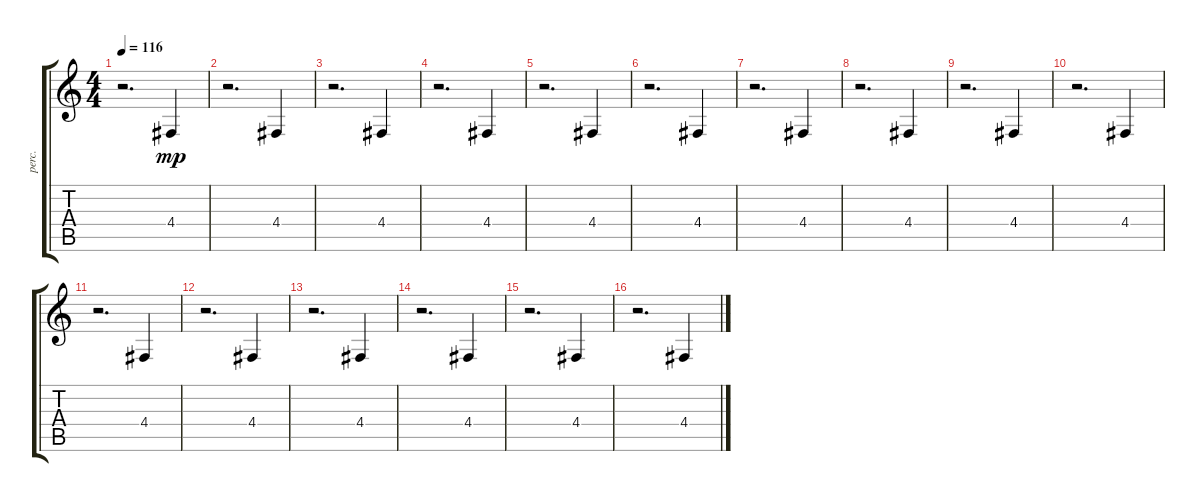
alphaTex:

\track ("perc." "perc.") {instrument acousticgrandpiano}
\staff {score tabs}
\tuning (E4 B3 G3 D3 A2 E2) {hide}
\ts (4 4)
\tempo 116
\clef g2
\ks c
r.2{d dy mp instrument acousticgrandpiano} 4.4.4 |
r.2{d} 4.4.4 |
r.2{d} 4.4.4 |
r.2{d} 4.4.4 |
r.2{d} 4.4.4 |
r.2{d} 4.4.4 |
r.2{d} 4.4.4 |
r.2{d} 4.4.4 |
r.2{d} 4.4.4 |
r.2{d} 4.4.4 |
r.2{d} 4.4.4 |
r.2{d} 4.4.4 |
r.2{d} 4.4.4 |
r.2{d} 4.4.4 |
r.2{d} 4.4.4 |
r.2{d} 4.4.4
